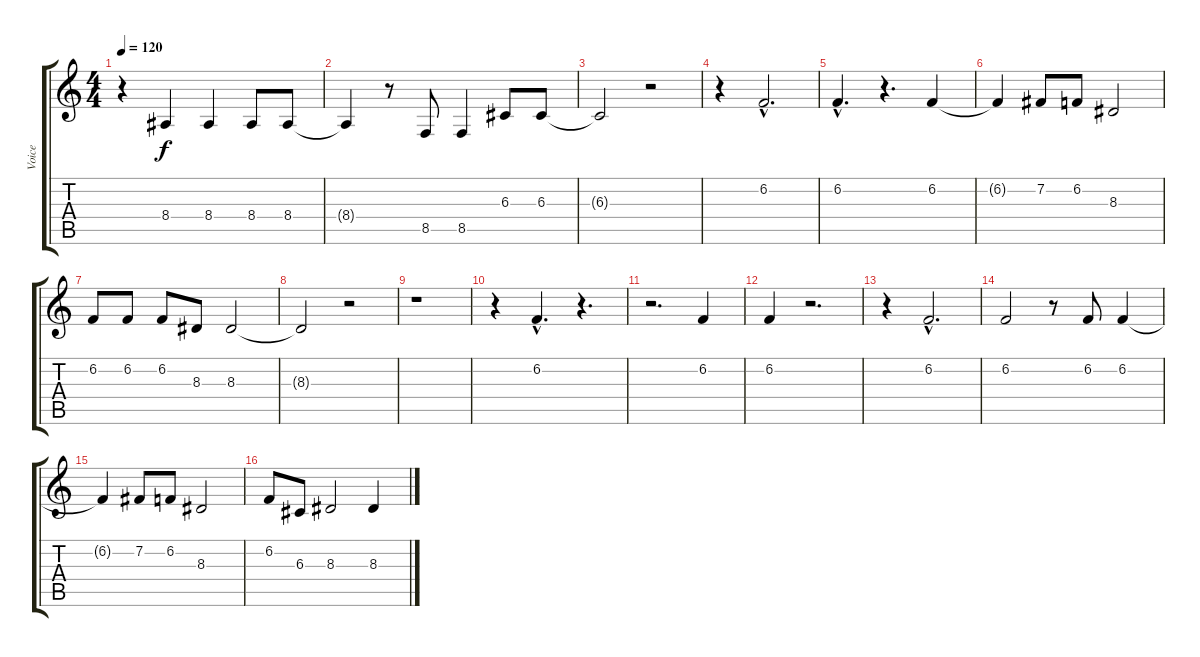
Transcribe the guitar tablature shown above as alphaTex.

\track ("Voice" "Voice") {instrument oboe}
\staff {score tabs}
\tuning (E4 B3 G3 D3 A2 E2) {hide}
\ts (4 4)
\tempo 120
\clef g2
\ks c
r.4{dy f} 8.4.4 8.4.4 8.4.8 8.4.8 |
8.4{t}.4 r.8 8.5.8 8.5.4 6.3.8 6.3.8 |
6.3{t}.2 r.2 |
r.4 6.2{hac}.2{d} |
6.2{hac}.4{d} r.4{d} 6.2.4 |
6.2{t}.4 7.2.8 6.2.8 8.3.2 |
6.2.8 6.2.8 6.2.8 8.3.8 8.3.2 |
8.3{t}.2 r.2 |
r.1 |
r.4 6.2{hac}.4{d} r.4{d} |
r.2{d} 6.2.4 |
6.2.4 r.2{d} |
r.4 6.2{hac}.2{d} |
6.2.2 r.8 6.2.8 6.2.4 |
6.2{t}.4 7.2.8 6.2.8 8.3.2 |
6.2.8 6.3.8 8.3.2 8.3.4
